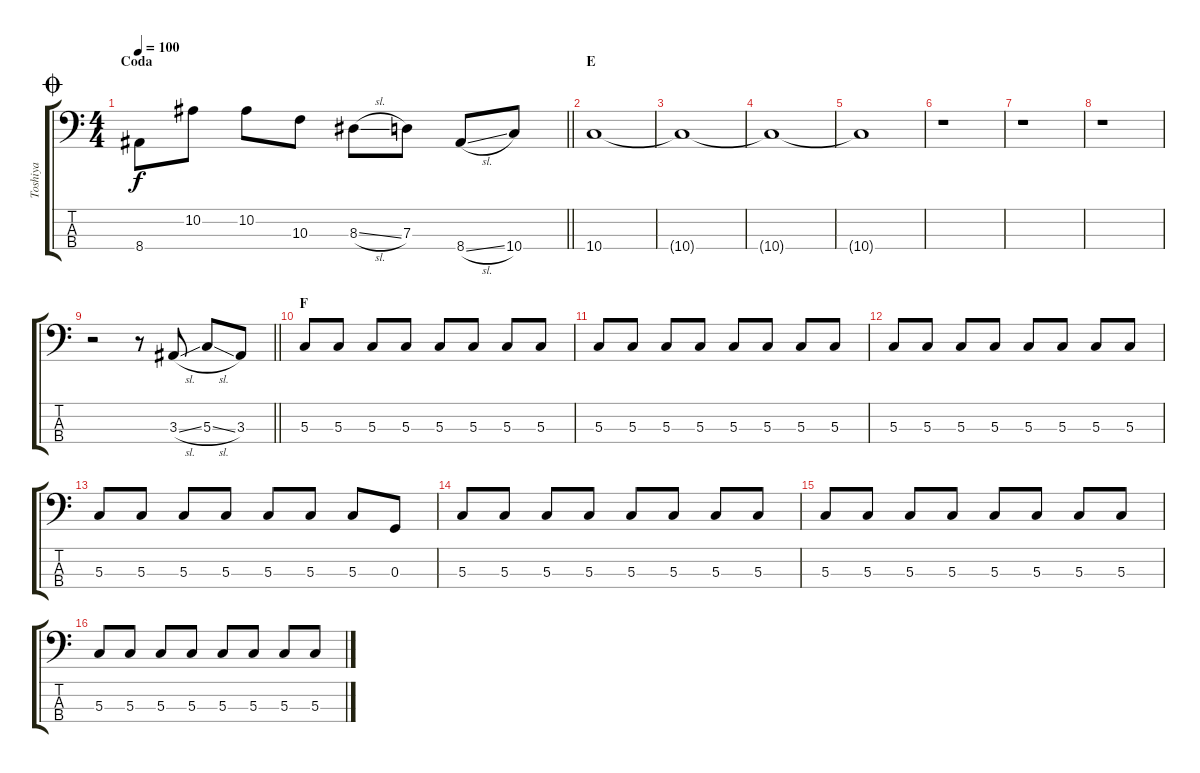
\track ("Toshiya" "Toshiya") {instrument electricbassfinger}
\staff {score tabs}
\tuning (F2 C2 G1 D1) {hide}
\ts (4 4)
\section ("" "Coda")
\jump coda
\tempo 100
\clef f4
\barLineRight lightlight
\ks c
8.4.8{dy f} 10.2.8 10.2.8 10.3.8 8.3{sl}.8 7.3.8 8.4{sl}.8 10.4.8 |
\section ("" "E")
10.4.1 |
10.4{t}.1 |
10.4{t}.1 |
10.4{t}.1 |
r.1 |
r.1 |
r.1 |
\barLineRight lightlight
r.2 r.8 3.3{sl}.8 5.3{sl}.8 3.3.8 |
\section ("" "F")
5.3.8 5.3.8 5.3.8 5.3.8 5.3.8 5.3.8 5.3.8 5.3.8 |
5.3.8 5.3.8 5.3.8 5.3.8 5.3.8 5.3.8 5.3.8 5.3.8 |
5.3.8 5.3.8 5.3.8 5.3.8 5.3.8 5.3.8 5.3.8 5.3.8 |
5.3.8 5.3.8 5.3.8 5.3.8 5.3.8 5.3.8 5.3.8 0.3.8 |
5.3.8 5.3.8 5.3.8 5.3.8 5.3.8 5.3.8 5.3.8 5.3.8 |
5.3.8 5.3.8 5.3.8 5.3.8 5.3.8 5.3.8 5.3.8 5.3.8 |
5.3.8 5.3.8 5.3.8 5.3.8 5.3.8 5.3.8 5.3.8 5.3.8
